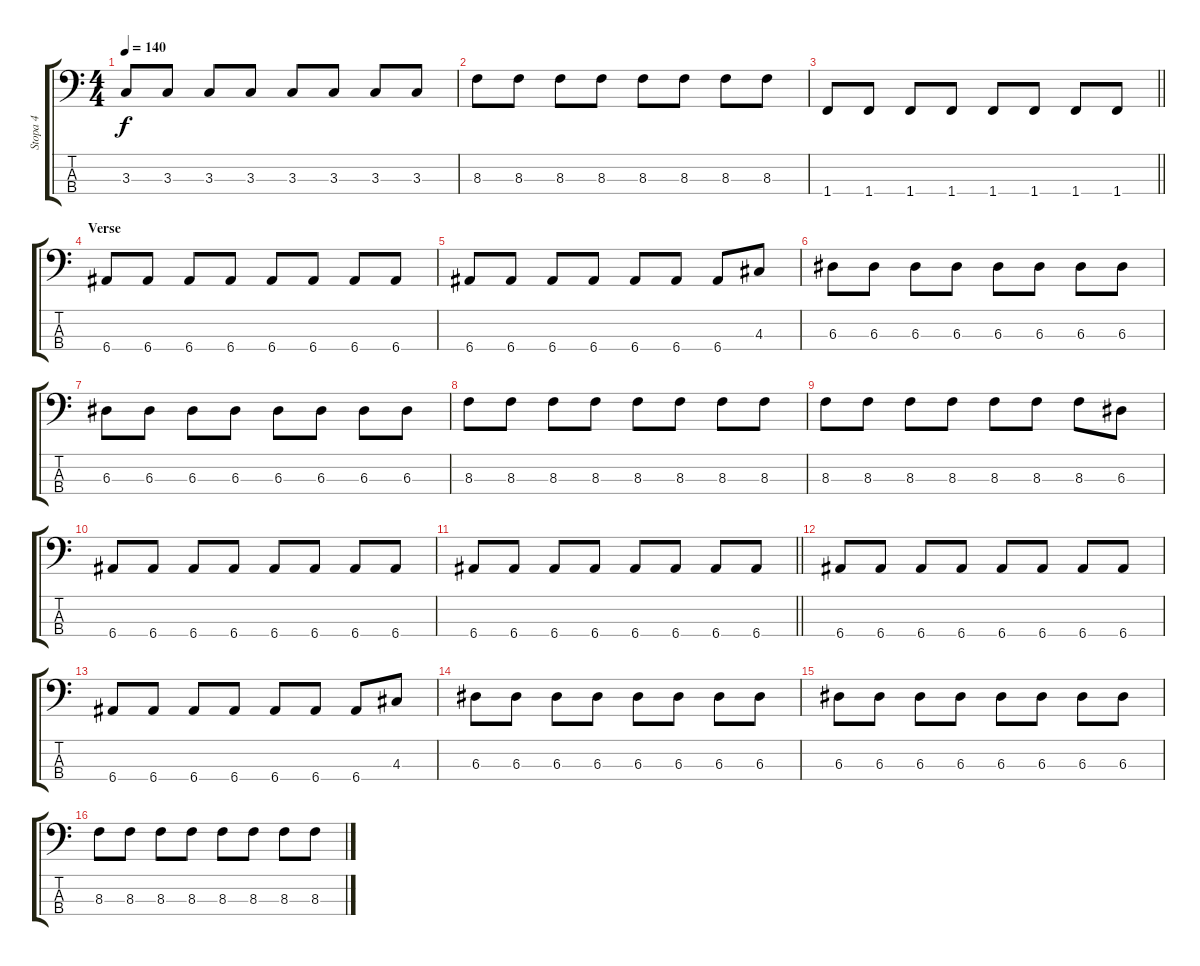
\track ("Stopa 4" "Stopa 4") {instrument electricbassfinger}
\staff {score tabs}
\tuning (G2 D2 A1 E1) {hide}
\ts (4 4)
\tempo 140
\clef f4
\ks c
3.3.8{dy f} 3.3.8 3.3.8 3.3.8 3.3.8 3.3.8 3.3.8 3.3.8 |
8.3.8 8.3.8 8.3.8 8.3.8 8.3.8 8.3.8 8.3.8 8.3.8 |
\barLineRight lightlight
1.4.8 1.4.8 1.4.8 1.4.8 1.4.8 1.4.8 1.4.8 1.4.8 |
\section ("" "Verse")
6.4.8 6.4.8 6.4.8 6.4.8 6.4.8 6.4.8 6.4.8 6.4.8 |
6.4.8 6.4.8 6.4.8 6.4.8 6.4.8 6.4.8 6.4.8 4.3.8 |
6.3.8 6.3.8 6.3.8 6.3.8 6.3.8 6.3.8 6.3.8 6.3.8 |
6.3.8 6.3.8 6.3.8 6.3.8 6.3.8 6.3.8 6.3.8 6.3.8 |
8.3.8 8.3.8 8.3.8 8.3.8 8.3.8 8.3.8 8.3.8 8.3.8 |
8.3.8 8.3.8 8.3.8 8.3.8 8.3.8 8.3.8 8.3.8 6.3.8 |
6.4.8 6.4.8 6.4.8 6.4.8 6.4.8 6.4.8 6.4.8 6.4.8 |
\barLineRight lightlight
6.4.8 6.4.8 6.4.8 6.4.8 6.4.8 6.4.8 6.4.8 6.4.8 |
6.4.8 6.4.8 6.4.8 6.4.8 6.4.8 6.4.8 6.4.8 6.4.8 |
6.4.8 6.4.8 6.4.8 6.4.8 6.4.8 6.4.8 6.4.8 4.3.8 |
6.3.8 6.3.8 6.3.8 6.3.8 6.3.8 6.3.8 6.3.8 6.3.8 |
6.3.8 6.3.8 6.3.8 6.3.8 6.3.8 6.3.8 6.3.8 6.3.8 |
8.3.8 8.3.8 8.3.8 8.3.8 8.3.8 8.3.8 8.3.8 8.3.8
